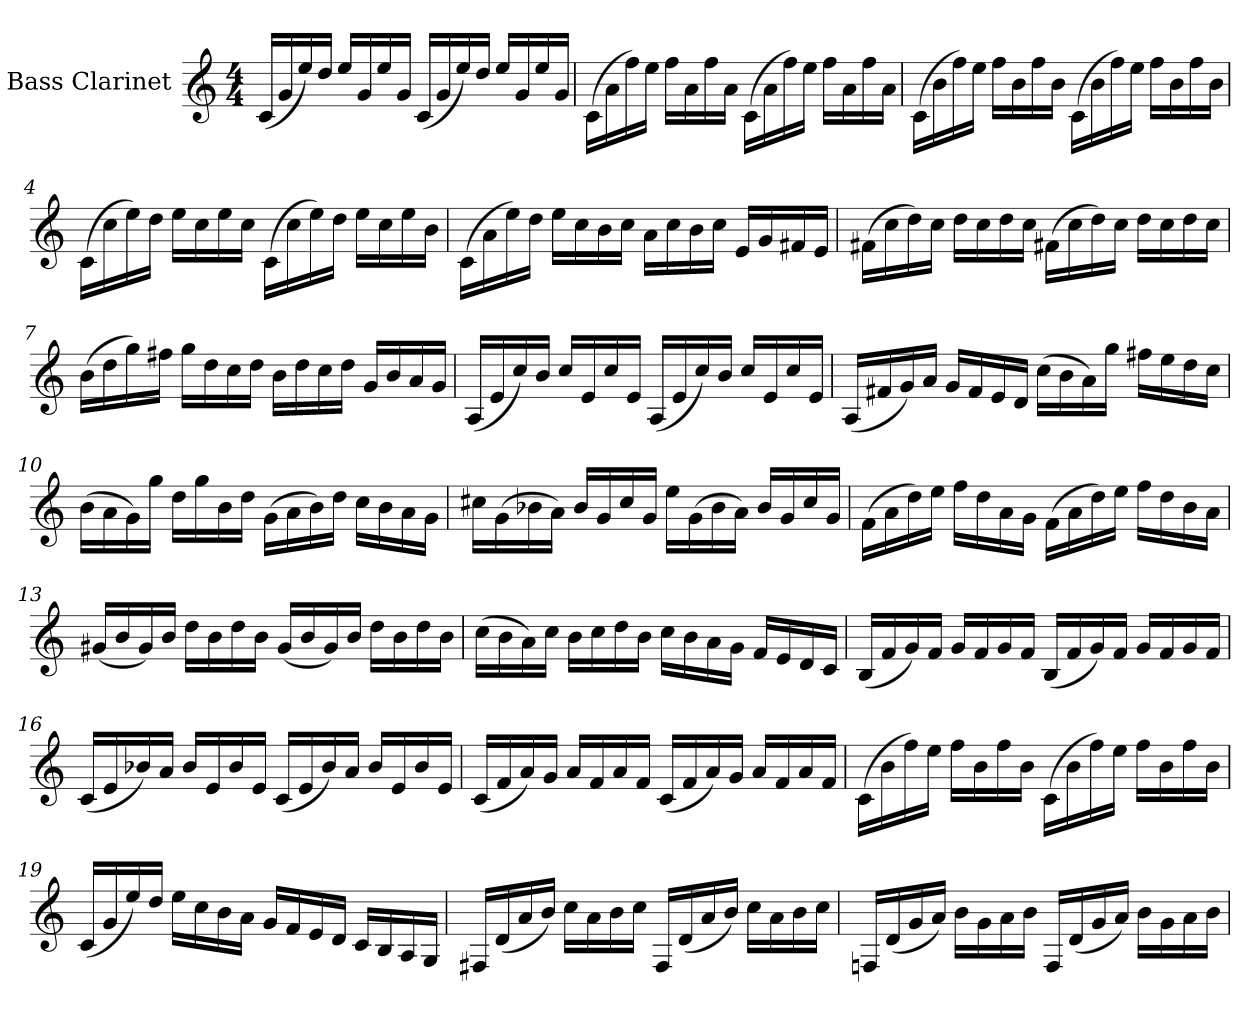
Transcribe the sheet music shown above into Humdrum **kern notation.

**kern
*part1
*staff1
*I"Bass Clarinet
*I'B. Cl.
*clefG2
*ITrd8c14
*k[]
*C:
*M4/4
=1
(16C/LL
16G/
16e/)
16d/JJ
16e/LL
16G/
16e/
16G/JJ
(16C/LL
16G/
16e/)
16d/JJ
16e/LL
16G/
16e/
16G/JJ
=2
(16C\LL
16A\
16f\)
16e\JJ
16f\LL
16A\
16f\
16A\JJ
(16C\LL
16A\
16f\)
16e\JJ
16f\LL
16A\
16f\
16A\JJ
!!LO:LB:g=z
=3
(16C\LL
16B\
16f\)
16e\JJ
16f\LL
16B\
16f\
16B\JJ
(16C\LL
16B\
16f\)
16e\JJ
16f\LL
16B\
16f\
16B\JJ
=4
(16C\LL
16c\
16e\)
16d\JJ
16e\LL
16c\
16e\
16c\JJ
(16C\LL
16c\
16e\)
16d\JJ
16e\LL
16c\
16e\
16B\JJ
!!LO:LB:g=z
=5
(16C\LL
16A\
16e\)
16d\JJ
16e\LL
16c\
16B\
16c\JJ
16A\LL
16c\
16B\
16c\JJ
16E/LL
16G/
16F#X/
16E/JJ
=6
(16F#X\LL
16c\
16d\)
16c\JJ
16d\LL
16c\
16d\
16c\JJ
(16F#X\LL
16c\
16d\)
16c\JJ
16d\LL
16c\
16d\
16c\JJ
!!LO:LB:g=z
=7
(16B\LL
16d\
16g\)
16f#X\JJ
16g\LL
16d\
16c\
16d\JJ
16B\LL
16d\
16c\
16d\JJ
16G/LL
16B/
16A/
16G/JJ
=8
(16AA/LL
16E/
16c/)
16B/JJ
16c/LL
16E/
16c/
16E/JJ
(16AA/LL
16E/
16c/)
16B/JJ
16c/LL
16E/
16c/
16E/JJ
!!LO:LB:g=z
=9
(16AA/LL
16F#X/
16G/)
16A/JJ
16G/LL
16F#/
16E/
16D/JJ
(16c\LL
16B\
16A\)
16g\JJ
16f#X\LL
16e\
16d\
16c\JJ
=10
(16B\LL
16A\
16G\)
16g\JJ
16d\LL
16g\
16B\
16d\JJ
(16G\LL
16A\
16B\)
16d\JJ
16c\LL
16B\
16A\
16G\JJ
!!LO:LB:g=z
=11
16c#X\LL
(16G\
16B-X\
16A\JJ)
16B-/LL
16G/
16c#/
16G/JJ
16e\LL
(16G\
16B-\
16A\JJ)
16B-/LL
16G/
16c#/
16G/JJ
=12
(16F\LL
16A\
16d\)
16e\JJ
16f\LL
16d\
16A\
16G\JJ
(16F\LL
16A\
16d\)
16e\JJ
16f\LL
16d\
16B\
16A\JJ
!!LO:LB:g=z
=13
(16G#X/LL
16B/
16G#/)
16B/JJ
16d\LL
16B\
16d\
16B\JJ
(16G#/LL
16B/
16G#/)
16B/JJ
16d\LL
16B\
16d\
16B\JJ
=14
(16c\LL
16B\
16A\)
16c\JJ
16B\LL
16c\
16d\
16B\JJ
16c\LL
16B\
16A\
16G\JJ
16F/LL
16E/
16D/
16C/JJ
!!LO:LB:g=z
=15
(16BB/LL
16F/
16G/)
16F/JJ
16G/LL
16F/
16G/
16F/JJ
(16BB/LL
16F/
16G/)
16F/JJ
16G/LL
16F/
16G/
16F/JJ
=16
(16C/LL
16E/
16B-X/)
16A/JJ
16B-/LL
16E/
16B-/
16E/JJ
(16C/LL
16E/
16B-/)
16A/JJ
16B-/LL
16E/
16B-/
16E/JJ
!!LO:PB:g=z
=17
(16C/LL
16F/
16A/)
16G/JJ
16A/LL
16F/
16A/
16F/JJ
(16C/LL
16F/
16A/)
16G/JJ
16A/LL
16F/
16A/
16F/JJ
=18
(16C\LL
16B\
16f\)
16e\JJ
16f\LL
16B\
16f\
16B\JJ
(16C\LL
16B\
16f\)
16e\JJ
16f\LL
16B\
16f\
16B\JJ
!!LO:LB:g=z
=19
(16C/LL
16G/
16e/)
16d/JJ
16e\LL
16c\
16B\
16A\JJ
16G/LL
16F/
16E/
16D/JJ
16C/LL
16BB/
16AA/
16GG/JJ
=20
16FF#X/LL
(16D/
16A/
16B/JJ)
16c\LL
16A\
16B\
16c\JJ
16FF#/LL
(16D/
16A/
16B/JJ)
16c\LL
16A\
16B\
16c\JJ
!!LO:LB:g=z
=21
16FFn/LL
(16D/
16G/
16A/JJ)
16B\LL
16G\
16A\
16B\JJ
16FF/LL
(16D/
16G/
16A/JJ)
16B\LL
16G\
16A\
16B\JJ
=
*-
